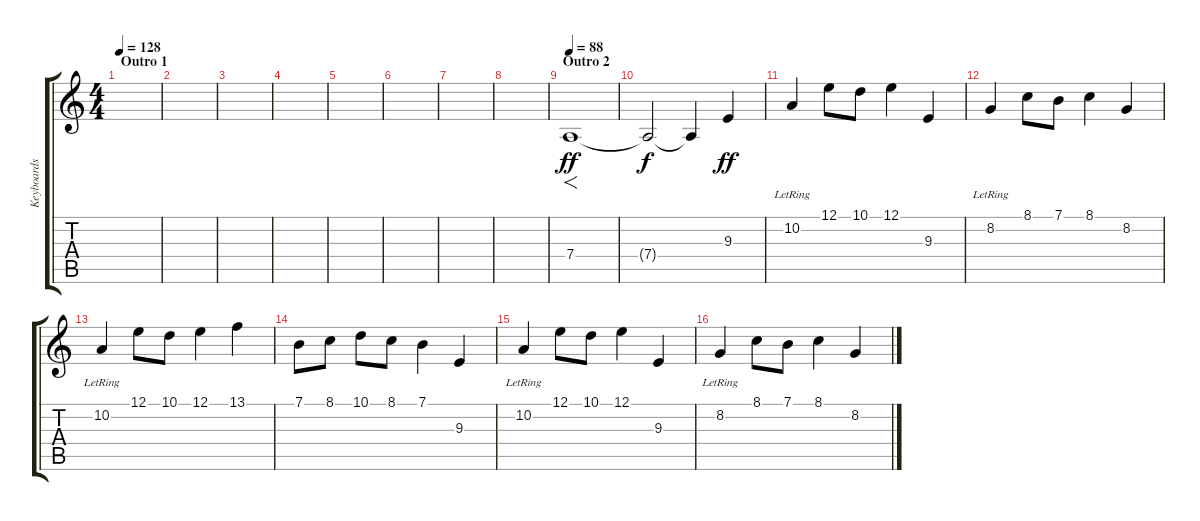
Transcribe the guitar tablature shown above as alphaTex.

\track ("Keyboards" "Keyboards") {instrument stringensemble1}
\staff {score tabs}
\tuning (E4 B3 G3 D3 A2 E2) {hide}
\ts (4 4)
\section ("" "Outro 1")
\tempo 128
\clef g2
\ks c
|
|
|
|
|
|
|
|
\section ("" "Outro 2")
\tempo 88
7.4.1{f dy ff volume 12 instrument celesta} |
7.4{t}.2{dy f} 7.4{t}.4 9.3.4{dy ff} |
10.2{lr}.4 12.1.8 10.1.8 12.1.4 9.3.4 |
8.2{lr}.4 8.1.8 7.1.8 8.1.4 8.2.4 |
10.2{lr}.4 12.1.8 10.1.8 12.1.4 13.1.4 |
7.1.8 8.1.8 10.1.8 8.1.8 7.1.4 9.3.4 |
10.2{lr}.4 12.1.8 10.1.8 12.1.4 9.3.4 |
8.2{lr}.4 8.1.8 7.1.8 8.1.4 8.2.4
